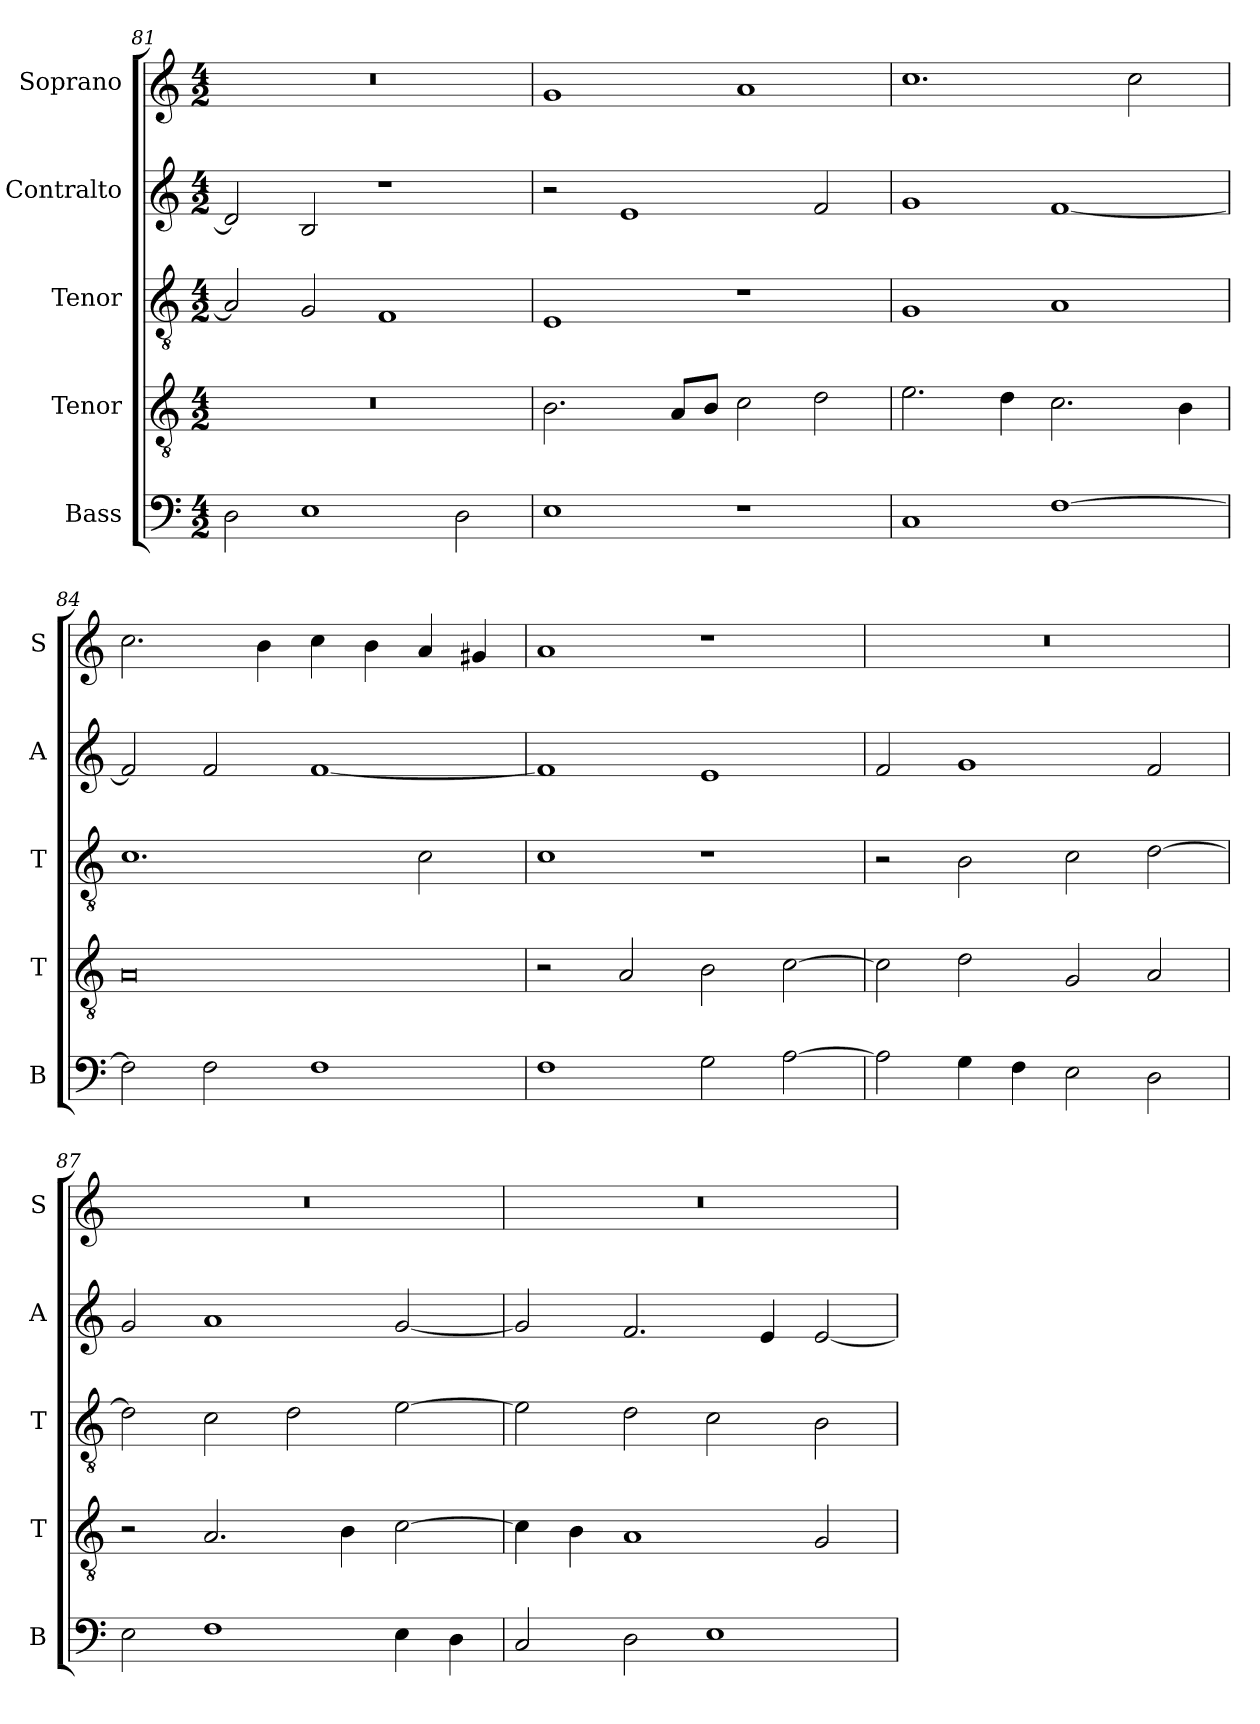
**kern	**kern	**kern	**kern	**kern
*part5	*part4	*part3	*part2	*part1
*staff5	*staff4	*staff3	*staff2	*staff1
*I"Bass	*I"Tenor	*I"Tenor	*I"Contralto	*I"Soprano
*I'B	*I'T	*I'T	*I'A	*I'S
*clefF4	*clefGv2	*clefGv2	*clefG2	*clefG2
*k[]	*k[]	*k[]	*k[]	*k[]
*E:phr	*E:phr	*E:phr	*E:phr	*E:phr
*M4/2	*M4/2	*M4/2	*M4/2	*M4/2
=81	=81	=81	=81	=81
2D	0r	2A]	2d]	0r
1E	.	2G	2B	.
.	.	1F	1r	.
2D	.	.	.	.
=82	=82	=82	=82	=82
1E	2.B	1E	2r	1g
.	.	.	1e	.
.	8A/L	.	.	.
.	8B/J	.	.	.
1r	2c	1r	.	1a
.	2d	.	2f	.
=83	=83	=83	=83	=83
1C	2.e	1G	1g	1.cc
.	4d	.	.	.
[1F	2.c	1A	[1f	.
.	.	.	.	2cc
.	4B	.	.	.
=84	=84	=84	=84	=84
2F]	0A	1.c	2f]	2.cc
2F	.	.	2f	.
.	.	.	.	4b
1F	.	.	[1f	4cc
.	.	.	.	4b
.	.	2c	.	4a
.	.	.	.	4g#X
=85	=85	=85	=85	=85
1F	2r	1c	1f]	1a
.	2A	.	.	.
2G	2B	1r	1e	1r
[2A	[2c	.	.	.
=86	=86	=86	=86	=86
2A]	2c]	2r	2f	0r
4G	2d	2B	1g	.
4F	.	.	.	.
2E	2G	2c	.	.
2D	2A	[2d	2f	.
=87	=87	=87	=87	=87
2E	2r	2d]	2g	0r
1F	2.A	2c	1a	.
.	.	2d	.	.
.	4B	.	.	.
4E	[2c	[2e	[2g	.
4D	.	.	.	.
=88	=88	=88	=88	=88
2C	4c]	2e]	2g]	0r
.	4B	.	.	.
2D	1A	2d	2.f	.
1E	.	2c	.	.
.	.	.	4e	.
.	2G	2B	[2e	.
=	=	=	=	=
*-	*-	*-	*-	*-
